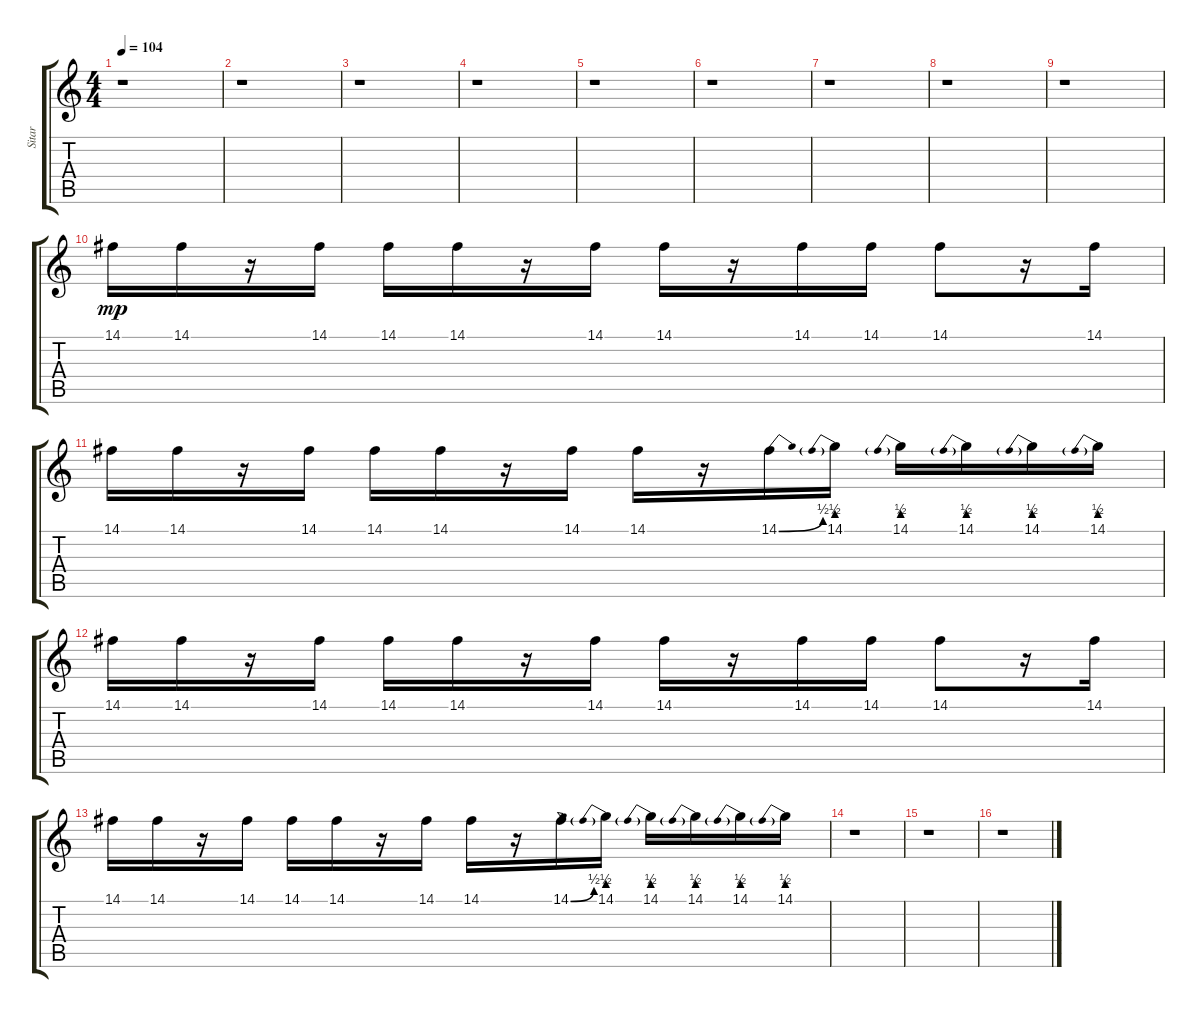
\track ("Sitar" "Sitar") {instrument sitar}
\staff {score tabs}
\tuning (E4 B3 G3 D3 A2 D2) {hide}
\ts (4 4)
\tempo 104
\clef g2
\ks c
r.1{dy mp instrument sitar} |
r.1 |
r.1 |
r.1 |
r.1 |
r.1 |
r.1 |
r.1 |
r.1 |
14.1.16 14.1.16 r.16 14.1.16 14.1.16 14.1.16 r.16 14.1.16 14.1.16 r.16 14.1.16 14.1.16 14.1.8 r.16 14.1.16 |
14.1.16 14.1.16 r.16 14.1.16 14.1.16 14.1.16 r.16 14.1.16 14.1.16 r.16 14.1{be (bend 0 0 60 2)}.16 14.1{be (prebend 0 2 60 2)}.16 14.1{be (prebend 0 2 60 2)}.16 14.1{be (prebend 0 2 60 2)}.16 14.1{be (prebend 0 2 60 2)}.16 14.1{be (prebend 0 2 60 2)}.16 |
14.1.16 14.1.16 r.16 14.1.16 14.1.16 14.1.16 r.16 14.1.16 14.1.16 r.16 14.1.16 14.1.16 14.1.8 r.16 14.1.16 |
14.1.16 14.1.16 r.16 14.1.16 14.1.16 14.1.16 r.16 14.1.16 14.1.16 r.16 14.1{be (bend 0 0 60 2)}.16 14.1{be (prebend 0 2 60 2)}.16 14.1{be (prebend 0 2 60 2)}.16 14.1{be (prebend 0 2 60 2)}.16 14.1{be (prebend 0 2 60 2)}.16 14.1{be (prebend 0 2 60 2)}.16 |
r.1 |
r.1 |
r.1
